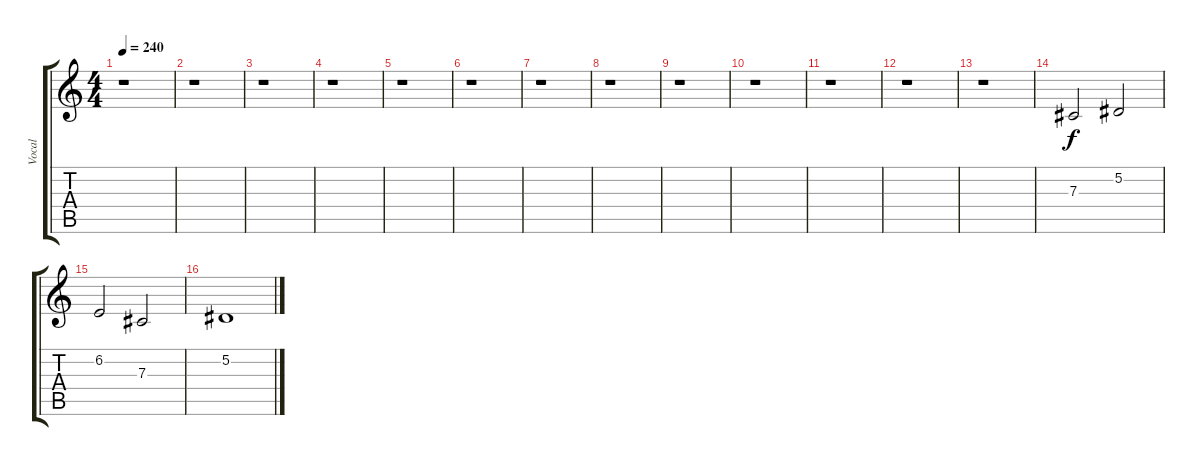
\track ("Vocal" "Vocal") {instrument englishhorn}
\staff {score tabs}
\tuning (Eb4 Bb3 Gb3 Db3 Ab2 Eb2) {hide}
\ts (4 4)
\tempo 240
\clef g2
\ks c
r.1{dy f} |
r.1 |
r.1 |
r.1 |
r.1 |
r.1 |
r.1 |
r.1 |
r.1 |
r.1 |
r.1 |
r.1 |
r.1 |
7.3.2 5.2.2 |
6.2.2 7.3.2 |
5.2.1
